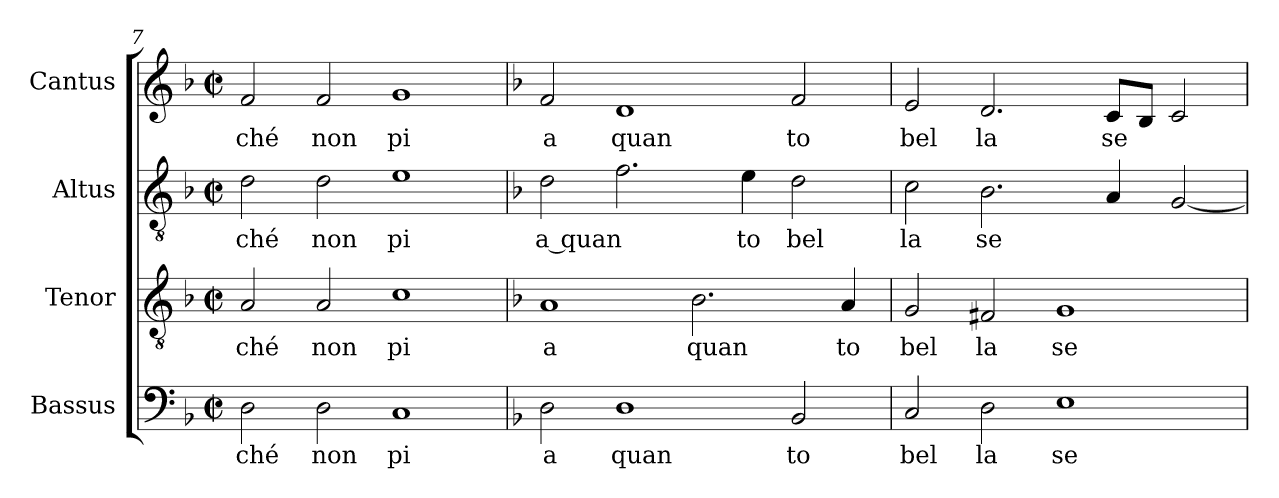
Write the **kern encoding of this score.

**kern	**text	**kern	**text	**kern	**text	**kern	**text
*part4	*part4	*part3	*part3	*part2	*part2	*part1	*part1
*staff4	*staff4	*staff3	*staff3	*staff2	*staff2	*staff1	*staff1
*I"Bassus	*	*I"Tenor	*	*I"Altus	*	*I"Cantus	*
!!LO:LB:g=z
*clefF4	*	*clefGv2	*	*clefGv2	*	*clefG2	*
*k[b-]	*	*k[b-]	*	*k[b-]	*	*k[b-]	*
*F:	*	*F:	*	*F:	*	*F:	*
*M2/2	*	*M2/2	*	*M2/2	*	*M2/2	*
*met(c|)	*	*met(c|)	*	*met(c|)	*	*met(c|)	*
=7	=7	=7	=7	=7	=7	=7	=7
!	!LO:LY:b:cj	!	!LO:LY:b:cj	!	!LO:LY:b:cj	!	!LO:LY:b:cj
2D\	ché	2A/	ché	2d\	ché	2f/	-ché
!	!LO:LY:b:cj	!	!LO:LY:b:cj	!	!LO:LY:b:cj	!	!LO:LY:b:cj
2D\	non	2A/	non	2d\	non	2f/	non
!	!LO:LY:b:cj	!	!LO:LY:b:cj	!	!LO:LY:b:cj	!	!LO:LY:b:cj
1C	pi	1c	pi	1e	pi	1g	pi
=8	=8	=8	=8	=8	=8	=8	=8
*	*	*	*	*k[b-]	*	*	*
*	*	*	*	*F:	*	*	*
!	!LO:LY:b:cj	!	!LO:LY:b:cj	!	!LO:LY:b:cj	!	!LO:LY:b:cj
2D\	a	1A	a	2d\	a quan	2f/	a
!	!LO:LY:b:cj	!	!	!	!	!	!LO:LY:b:cj
1D	quan	.	.	2.f\	.	1d	quan
!	!	!	!LO:LY:b:cj	!	!	!	!
.	.	2.B-\	quan	.	.	.	.
!	!	!	!	!	!LO:LY:b:cj	!	!
.	.	.	.	4e\	to	.	.
!	!LO:LY:b:cj	!	!	!	!LO:LY:b:cj	!	!LO:LY:b:cj
2BB-/	to	.	.	2d\	bel	2f/	to
!	!	!	!LO:LY:b:cj	!	!	!	!
.	.	4A/	to	.	.	.	.
=9	=9	=9	=9	=9	=9	=9	=9
!	!LO:LY:b:cj	!	!LO:LY:b:cj	!	!LO:LY:b:cj	!	!LO:LY:b:cj
2C/	bel	2G/	bel	2c\	la	2e/	bel
!	!LO:LY:b:cj	!	!LO:LY:b:cj	!	!LO:LY:b:cj	!	!LO:LY:b:cj
2D\	la	2F#/	la	2.B-\	se	2.d/	la
!	!LO:LY:b:cj	!	!LO:LY:b:cj	!	!	!	!
1E	se	1G	se	.	.	.	.
!	!	!	!	!	!	!	!LO:LY:b:cj
.	.	.	.	4A/	.	8c/L	se
.	.	.	.	.	.	8B-/J	.
.	.	.	.	[<2G/	.	2c/	.
=	=	=	=	=	=	=	=
*-	*-	*-	*-	*-	*-	*-	*-
